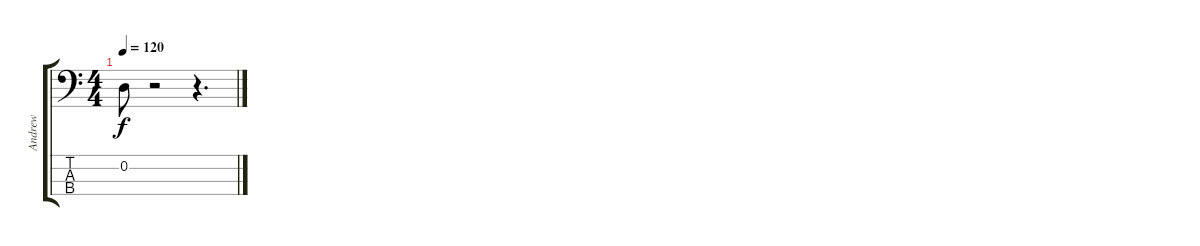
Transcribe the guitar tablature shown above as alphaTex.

\track ("Andrew" "Andrew") {instrument electricbassfinger}
\staff {score tabs}
\tuning (G2 D2 A1 E1) {hide}
\ts (4 4)
\tempo 120
\clef f4
\ks c
0.2.8{dy f} r.2 r.4{d}
